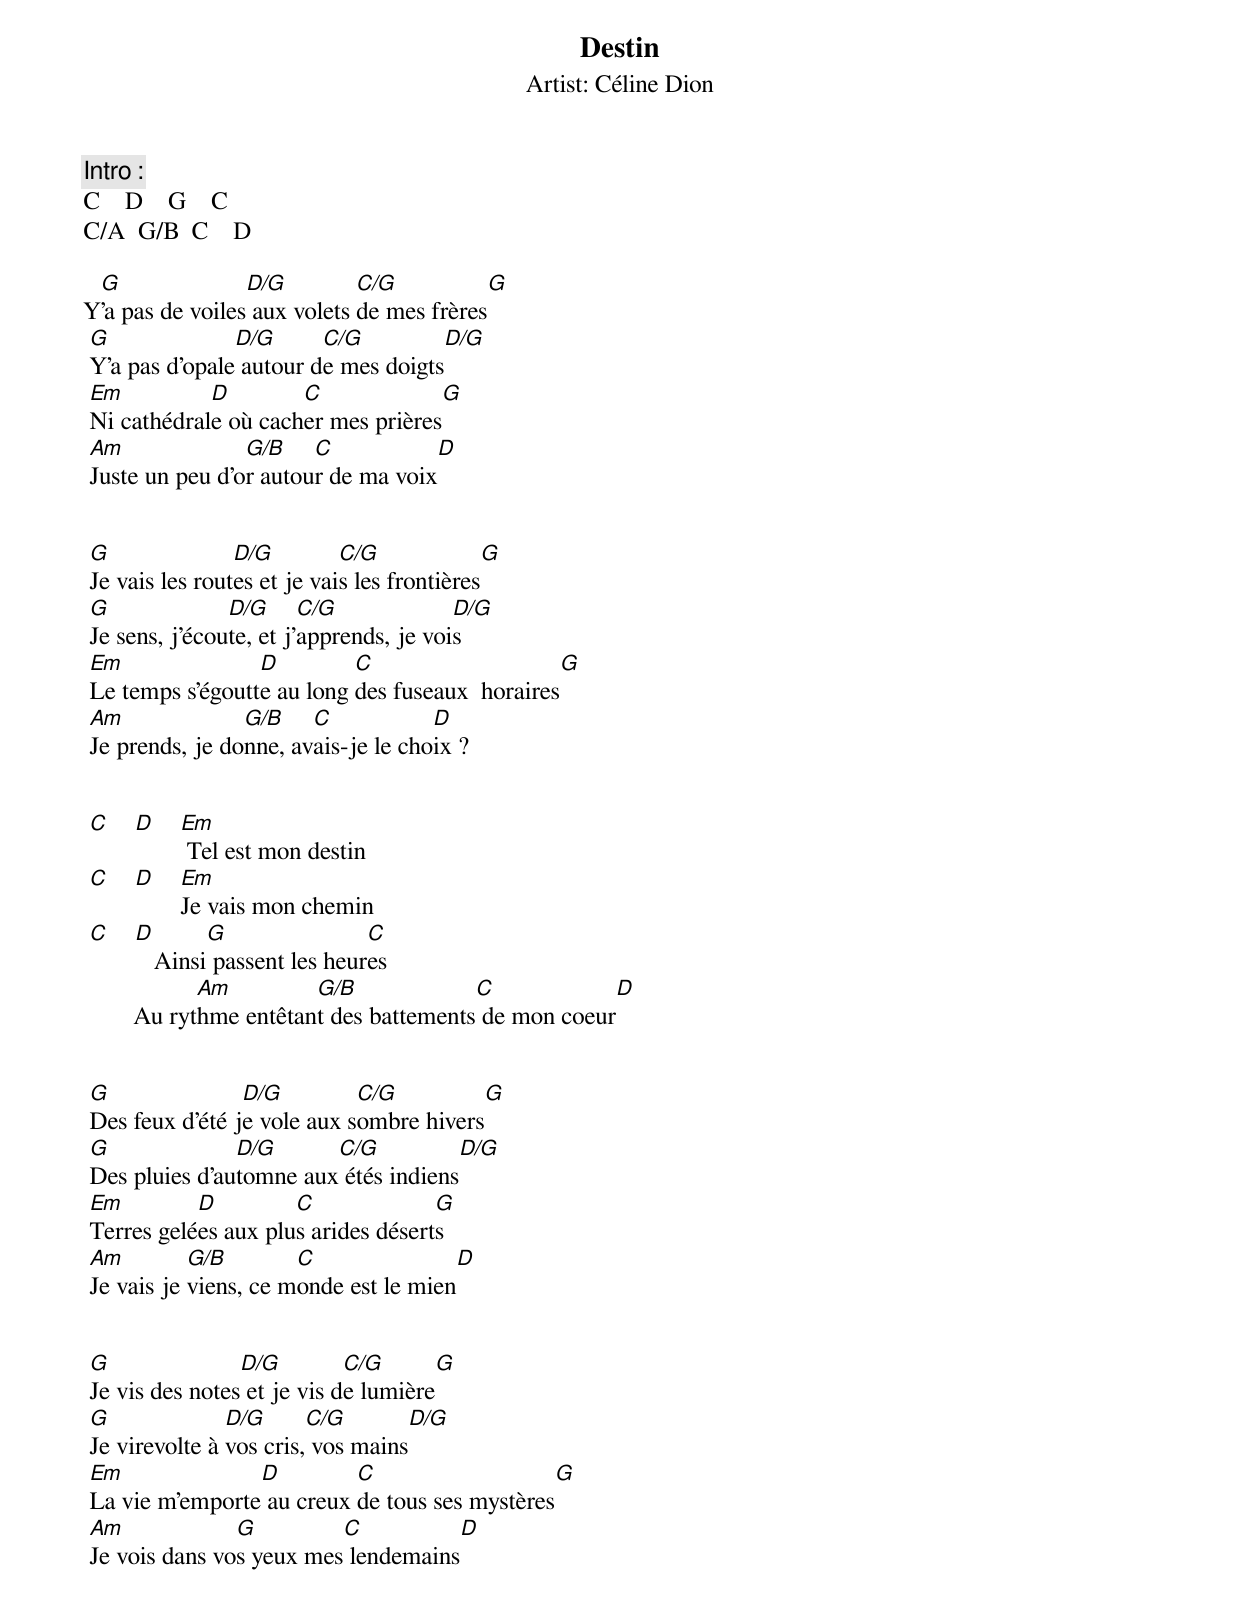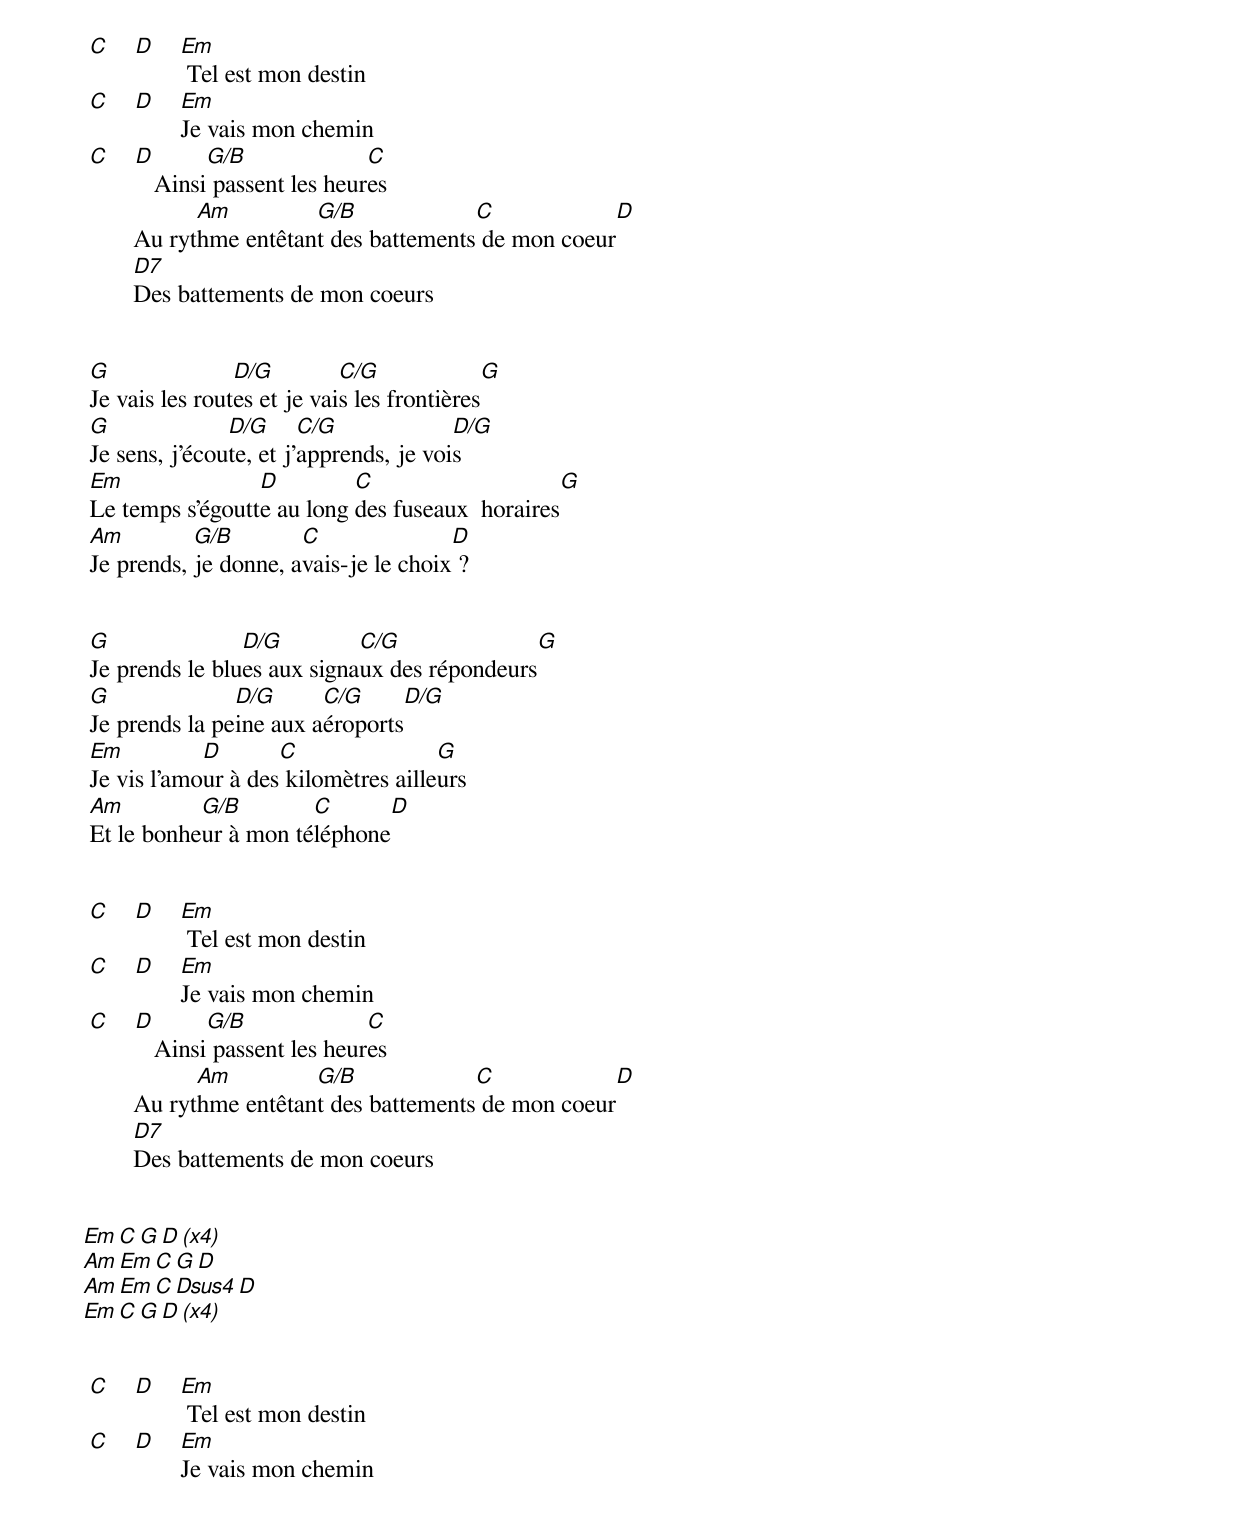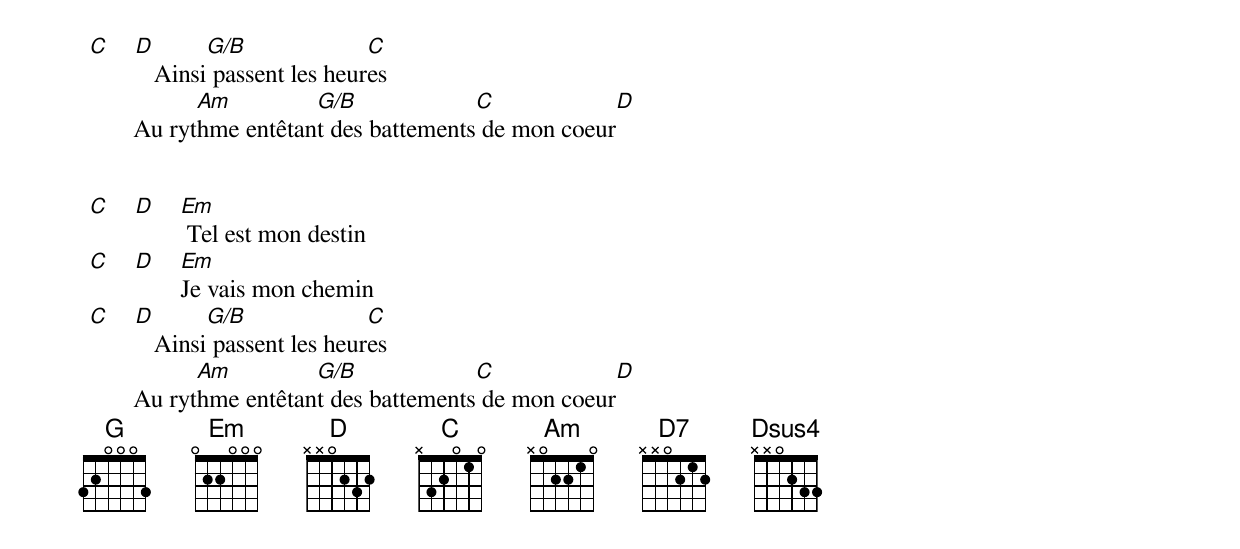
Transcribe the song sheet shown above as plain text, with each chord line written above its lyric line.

Destin
Artist: Céline Dion

Intro :
C    D    G    C
C/A  G/B  C    D

 G               D/G         C/G              G
Y'a pas de voiles aux volets de mes frères
 G              D/G      C/G             D/G
 Y'a pas d'opale autour de mes doigts
 Em          D        C               G
 Ni cathédrale où cacher mes prières
 Am              G/B    C            D
 Juste un peu d'or autour de ma voix


 G               D/G         C/G              G
 Je vais les routes et je vais les frontières
 G              D/G      C/G             D/G
 Je sens, j'écoute, et j'apprends, je vois
 Em               D         C                    G
 Le temps s'égoutte au long des fuseaux  horaires
 Am              G/B    C            D
 Je prends, je donne, avais-je le choix ?


 C   D   Em
          Tel est mon destin
 C   D   Em
         Je vais mon chemin
 C   D       G                C
        Ainsi passent les heures
              Am         G/B             C               D
        Au rythme entêtant des battements de mon coeur


 G               D/G         C/G              G
 Des feux d'été je vole aux sombre hivers
 G              D/G      C/G             D/G
 Des pluies d'automne aux étés indiens
 Em         D         C              G
 Terres gelées aux plus arides déserts
 Am         G/B        C               D
 Je vais je viens, ce monde est le mien


 G               D/G         C/G              G
 Je vis des notes et je vis de lumière
 G              D/G      C/G             D/G
 Je virevolte à vos cris, vos mains
 Em              D         C                     G
 La vie m'emporte au creux de tous ses mystères
 Am             G         C            D
 Je vois dans vos yeux mes lendemains


 C   D   Em
          Tel est mon destin
 C   D   Em
         Je vais mon chemin
 C   D       G/B              C
        Ainsi passent les heures
              Am         G/B             C               D
        Au rythme entêtant des battements de mon coeur
        D7
        Des battements de mon coeurs


 G               D/G         C/G              G
 Je vais les routes et je vais les frontières
 G              D/G      C/G             D/G
 Je sens, j'écoute, et j'apprends, je vois
 Em               D         C                    G
 Le temps s'égoutte au long des fuseaux  horaires
 Am         G/B        C               D
 Je prends, je donne, avais-je le choix ?


 G               D/G         C/G              G
 Je prends le blues aux signaux des répondeurs
 G              D/G      C/G             D/G
 Je prends la peine aux aéroports
 Em          D       C                G
 Je vis l'amour à des kilomètres ailleurs
 Am         G/B        C               D
 Et le bonheur à mon téléphone


 C   D   Em
          Tel est mon destin
 C   D   Em
         Je vais mon chemin
 C   D       G/B              C
        Ainsi passent les heures
              Am         G/B             C               D
        Au rythme entêtant des battements de mon coeur
        D7
        Des battements de mon coeurs


 Em     C     G     D   (x4)
 Am           Em           C           G     D
 Am           Em           C           Dsus4   D
 Em     C     G     D   (x4)


 C   D   Em
          Tel est mon destin
 C   D   Em
         Je vais mon chemin
 C   D       G/B              C
        Ainsi passent les heures
              Am         G/B             C               D
        Au rythme entêtant des battements de mon coeur


 C   D   Em
          Tel est mon destin
 C   D   Em
         Je vais mon chemin
 C   D       G/B              C
        Ainsi passent les heures
              Am         G/B             C               D
        Au rythme entêtant des battements de mon coeur
